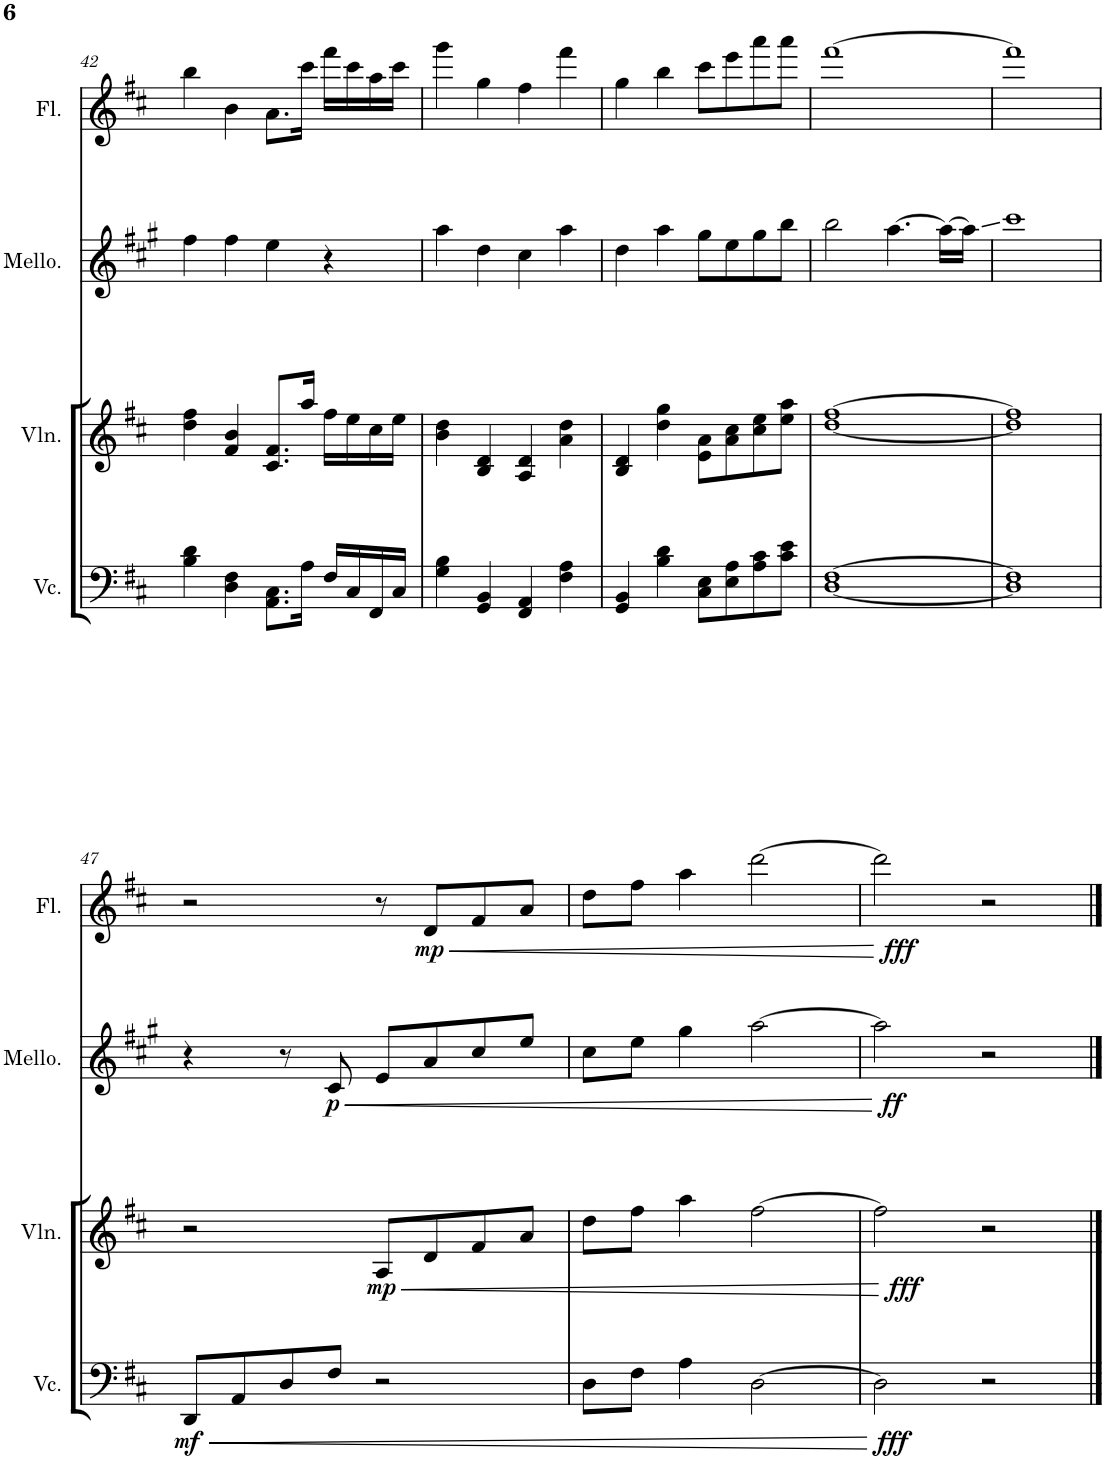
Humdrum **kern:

**kern	**dynam	**kern	**dynam	**kern	**dynam	**kern	**dynam
*part4	*part4	*part3	*part3	*part2	*part2	*part1	*part1
*staff4	*staff4	*staff3	*staff3	*staff2	*staff2	*staff1	*staff1
*I"Violoncello	*	*I"Violin	*	*I"Mellophone	*	*I"Flute	*
*I'Vc.	*	*I'Vln.	*	*I'Mello.	*	*I'Fl.	*
!!LO:PB:g=z
*clefF4	*	*clefG2	*	*clefG2	*	*clefG2	*
*	*	*	*	*Trd4c7	*	*	*
*k[f#c#]	*	*k[f#c#]	*	*k[f#c#g#]	*	*k[f#c#]	*
*M4/4	*	*M4/4	*	*M4/4	*	*M4/4	*
=42	=42	=42	=42	=42	=42	=42	=42
4B\ 4d\	.	4dd\ 4ff#\	.	4ff#\	.	4bb\	.
4D\ 4F#\	.	4f#/ 4b/	.	4ff#\	.	4b\	.
8.AA\ 8.C#\L	.	8.c#/ 8.f#/L	.	4ee\	.	8.a\L	.
16A\Jk	.	16aa/Jk	.	.	.	16ccc#\Jk	.
16F#/LL	.	16ff#\LL	.	4r	.	16fff#\LL	.
16C#/	.	16ee\	.	.	.	16ccc#\	.
16FF#/	.	16cc#\	.	.	.	16aa\	.
16C#/JJ	.	16ee\JJ	.	.	.	16ccc#\JJ	.
=43	=43	=43	=43	=43	=43	=43	=43
4G\ 4B\	.	4b\ 4dd\	.	4aa\	.	4ggg\	.
4GG/ 4BB/	.	4B/ 4d/	.	4dd\	.	4gg\	.
4FF#/ 4AA/	.	4A/ 4d/	.	4cc#\	.	4ff#\	.
4F#\ 4A\	.	4a\ 4dd\	.	4aa\	.	4fff#\	.
=44	=44	=44	=44	=44	=44	=44	=44
4GG/ 4BB/	.	4B/ 4d/	.	4dd\	.	4gg\	.
4B\ 4d\	.	4dd\ 4gg\	.	4aa\	.	4bb\	.
8C#\ 8E\L	.	8e\ 8a\L	.	8gg#\L	.	8ccc#\L	.
8E\ 8A\	.	8a\ 8cc#\	.	8ee\	.	8eee\	.
8A\ 8c#\	.	8cc#\ 8ee\	.	8gg#\	.	8aaa\	.
8c#\ 8e\J	.	8ee\ 8aa\J	.	8bb\J	.	8aaa\J	.
=45	=45	=45	=45	=45	=45	=45	=45
[1D [1F#	.	[1dd [1ff#	.	2bb\	.	[1fff#	.
.	.	.	.	[4.aa\	.	.	.
.	.	.	.	16aa\LL_	.	.	.
.	.	.	.	16aa\JJ]	.	.	.
=46	=46	=46	=46	=46	=46	=46	=46
1D] 1F#]	.	1dd] 1ff#]	.	1ccc#	.	1fff#]	.
!!LO:LB:g=z
=47	=47	=47	=47	=47	=47	=47	=47
!	!LO:DY:b	!	!	!	!	!	!
8DD/L	mf	2r	.	4r	.	2r	.
8AA/	.	.	.	.	.	.	.
8D/	.	.	.	8r	.	.	.
!	!	!	!	!	!LO:HP:b	!	!
!	!	!	!	!	!LO:DY:n=1:b	!	!
8F#/J	.	.	.	8c#/	< p	.	.
!	!	!	!LO:HP:b	!	!	!	!
!	!	!	!LO:DY:n=1:b	!	!	!	!
2r	.	8A/L	< mp	8e/L	.	8r	.
!	!	!	!	!	!	!	!LO:HP:b
!	!	!	!	!	!	!	!LO:DY:n=1:b
.	.	8d/	.	8a/	.	8d/L	< mp
.	.	8f#/	.	8cc#/	.	8f#/	.
.	.	8a/J	.	8ee/J	.	8a/J	.
=48	=48	=48	=48	=48	=48	=48	=48
8D\L	.	8dd\L	.	8cc#\L	.	8dd\L	.
8F#\J	.	8ff#\J	.	8ee\J	.	8ff#\J	.
4A\	.	4aa\	.	4gg#\	.	4aa\	.
[2D\	.	[2ff#\	.	[2aa\	.	[2ddd\	.
=49	=49	=49	=49	=49	=49	=49	=49
*^	*	*^	*	*^	*	*^	*
2D\]	8ryy	.	2ff#\]	8ryy	.	2aa\]	8ryy	.	2ddd\]	8ryy	.
!	!	!LO:DY:b	!	!	!LO:DY:b	!	!	!LO:DY:b	!	!	!LO:DY:b
.	2..ryy	fff	.	2..ryy	fff	.	2..ryy	ff	.	2..ryy	fff
2r	.	.	2r	.	[	2r	.	[	2r	.	[
*v	*v	*	*	*	*	*v	*v	*	*v	*v	*
*	*	*v	*v	*	*	*	*	*
==	==	==	==	==	==	==	==
*-	*-	*-	*-	*-	*-	*-	*-
